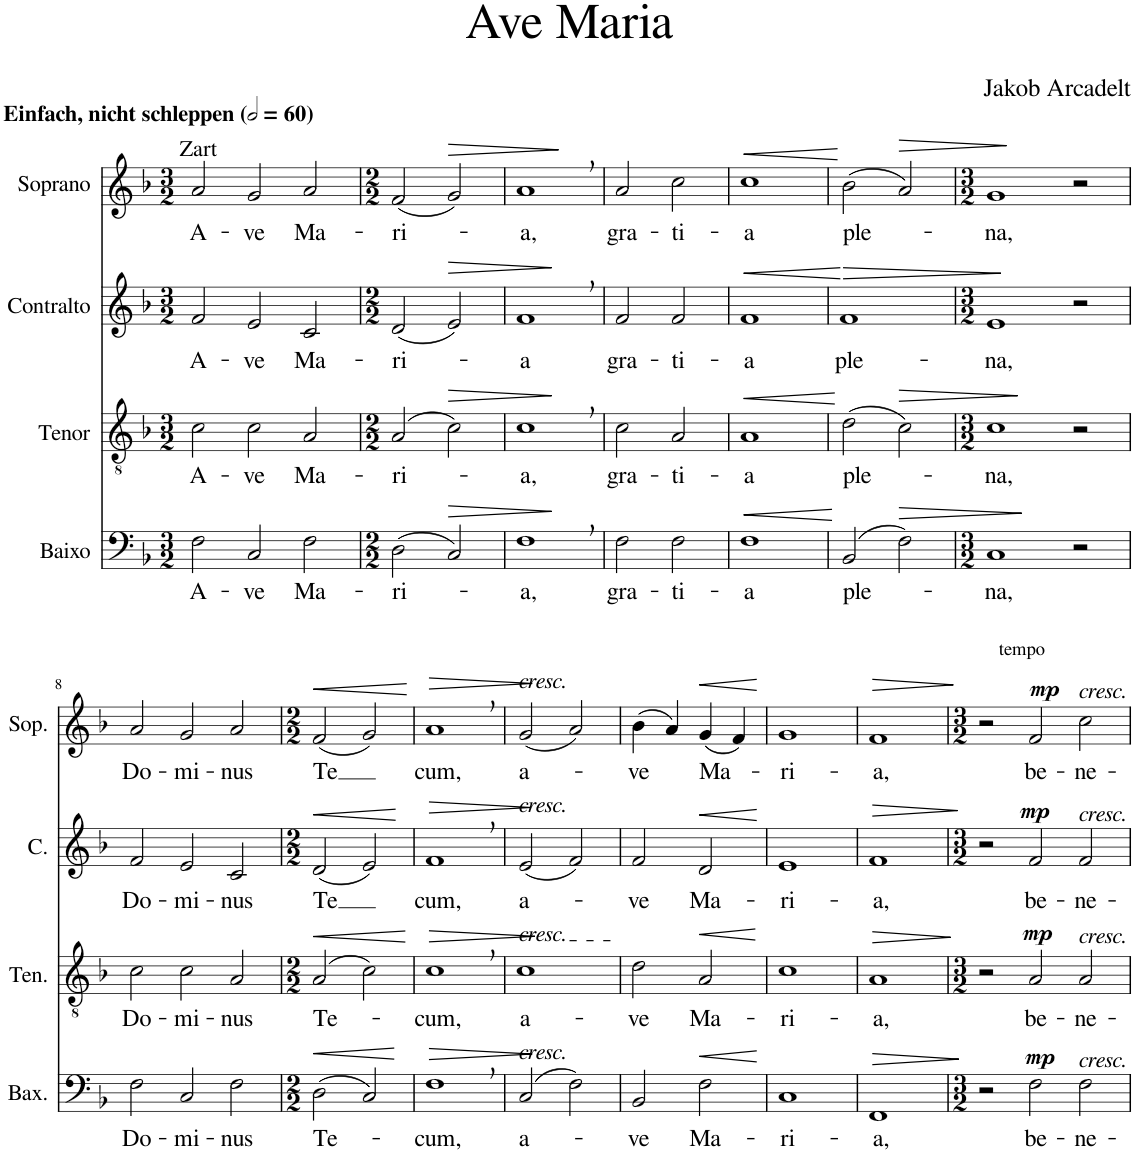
**kern	**text	**dynam	**kern	**text	**dynam	**kern	**text	**dynam	**kern	**text	**dynam	**harte
*part4	*part4	*part4	*part3	*part3	*part3	*part2	*part2	*part2	*part1	*part1	*part1	*part1
*staff4	*staff4	*staff4	*staff3	*staff3	*staff3	*staff2	*staff2	*staff2	*staff1	*staff1	*staff1	*
*I"Baixo	*	*	*I"Tenor	*	*	*I"Contralto	*	*	*I"Soprano	*	*	*
*I'Bax.	*	*	*I'Ten.	*	*	*I'C.	*	*	*I'Sop.	*	*	*
*clefF4	*	*	*clefGv2	*	*	*clefG2	*	*	*clefG2	*	*	*
*k[b-]	*	*	*k[b-]	*	*	*k[b-]	*	*	*k[b-]	*	*	*
*M3/2	*	*	*M3/2	*	*	*M3/2	*	*	*M3/2	*	*	*
*MM120	*	*	*MM120	*	*	*MM120	*	*	*MM120	*	*	*
=1	=1	=1	=1	=1	=1	=1	=1	=1	=1	=1	=1	=1
!	!	!	!	!	!	!	!	!	!LO:TX:a:B:t=Einfach, nicht schleppen	!	!	!
!	!LO:LY:b	!	!	!LO:LY:b	!	!	!LO:LY:b	!	!	!LO:LY:b	!	!LO:H:kt=Zart
2F\	A-	.	2c\	A-	.	2f/	A-	.	2a/	A-	.	N
!	!LO:LY:b	!	!	!LO:LY:b	!	!	!LO:LY:b	!	!	!LO:LY:b	!	!
2C/	-ve	.	2c\	-ve	.	2e/	-ve	.	2g/	-ve	.	.
!	!LO:LY:b	!	!	!LO:LY:b	!	!	!LO:LY:b	!	!	!LO:LY:b	!	!
2F\	Ma-	.	2A/	Ma-	.	2c/	Ma-	.	2a/	Ma-	.	.
=2	=2	=2	=2	=2	=2	=2	=2	=2	=2	=2	=2	=2
*M2/2	*	*	*M2/2	*	*	*M2/2	*	*	*M2/2	*	*	*
!	!LO:LY:b	!	!	!LO:LY:b	!	!	!LO:LY:b	!	!	!LO:LY:b	!	!
(2D\	-ri-	.	(2A/	-ri-	.	(2d/	-ri-	.	(2f/	-ri-	.	.
!	!	!LO:HP:b	!	!	!LO:HP:b	!	!	!LO:HP:b	!	!	!LO:HP:b	!
2C/)	.	>	2c\)	.	>	2e/)	.	>	2g/)	.	>	.
.	.	]	.	.	]	.	.	]	.	.	]	.
=3	=3	=3	=3	=3	=3	=3	=3	=3	=3	=3	=3	=3
!	!LO:LY:b	!	!	!LO:LY:b	!	!	!LO:LY:b	!	!	!LO:LY:b	!	!
1F,	-a,	.	1c,	-a,	.	1f,	-a	.	1a,	-a,	.	.
=4	=4	=4	=4	=4	=4	=4	=4	=4	=4	=4	=4	=4
!	!LO:LY:b	!	!	!LO:LY:b	!	!	!LO:LY:b	!	!	!LO:LY:b	!	!
2F\	gra-	.	2c\	gra-	.	2f/	gra-	.	2a/	gra-	.	.
!	!LO:LY:b	!	!	!LO:LY:b	!	!	!LO:LY:b	!	!	!LO:LY:b	!	!
2F\	-ti-	.	2A/	-ti-	.	2f/	-ti-	.	2cc\	-ti-	.	.
=5	=5	=5	=5	=5	=5	=5	=5	=5	=5	=5	=5	=5
!	!LO:LY:b	!LO:HP:b	!	!LO:LY:b	!LO:HP:b	!	!LO:LY:b	!LO:HP:b	!	!LO:LY:b	!LO:HP:b	!
1F	-a	<	1A	-a	<	1f	-a	<	1cc	-a	<	.
.	.	[	.	.	[	.	.	[	.	.	[	.
=6	=6	=6	=6	=6	=6	=6	=6	=6	=6	=6	=6	=6
!	!LO:LY:b	!	!	!LO:LY:b	!	!	!LO:LY:b	!LO:HP:b	!	!LO:LY:b	!	!
(2BB-/	ple-	.	(2d\	ple-	.	1f	ple-	>	(2b-\	ple-	.	.
!	!	!LO:HP:b	!	!	!LO:HP:b	!	!	!	!	!	!LO:HP:b	!
2F\)	.	>	2c\)	.	>	.	.	.	2a/)	.	>	.
.	.	]	.	.	]	.	.	]	.	.	]	.
=7	=7	=7	=7	=7	=7	=7	=7	=7	=7	=7	=7	=7
*M3/2	*	*	*M3/2	*	*	*M3/2	*	*	*M3/2	*	*	*
!	!LO:LY:b	!	!	!LO:LY:b	!	!	!LO:LY:b	!	!	!LO:LY:b	!	!
1C	-na,	.	1c	-na,	.	1e	-na,	.	1g	-na,	.	.
2r	.	.	2r	.	.	2r	.	.	2r	.	.	.
!!LO:LB:g=z
=8	=8	=8	=8	=8	=8	=8	=8	=8	=8	=8	=8	=8
!	!LO:LY:b	!	!	!LO:LY:b	!	!	!LO:LY:b	!	!	!LO:LY:b	!	!
2F\	Do-	.	2c\	Do-	.	2f/	Do-	.	2a/	Do-	.	.
!	!LO:LY:b	!	!	!LO:LY:b	!	!	!LO:LY:b	!	!	!LO:LY:b	!	!
2C/	-mi-	.	2c\	-mi-	.	2e/	-mi-	.	2g/	-mi-	.	.
!	!LO:LY:b	!	!	!LO:LY:b	!	!	!LO:LY:b	!	!	!LO:LY:b	!	!
2F\	-nus	.	2A/	-nus	.	2c/	-nus	.	2a/	-nus	.	.
=9	=9	=9	=9	=9	=9	=9	=9	=9	=9	=9	=9	=9
*M2/2	*	*	*M2/2	*	*	*M2/2	*	*	*M2/2	*	*	*
!	!LO:LY:b	!LO:HP:b	!	!LO:LY:b	!LO:HP:b	!	!LO:LY:b	!LO:HP:b	!	!LO:LY:b	!LO:HP:b	!
(2D\	Te-	<	(2A/	Te-	<	(2d/	Te	<	(2f/	Te	<	.
2C/)	.	[	2c\)	.	[	2e/)	.	[	2g/)	.	[	.
=10	=10	=10	=10	=10	=10	=10	=10	=10	=10	=10	=10	=10
!	!LO:LY:b	!LO:HP:b	!	!LO:LY:b	!LO:HP:b	!	!LO:LY:b	!LO:HP:b	!	!LO:LY:b	!LO:HP:b	!
1F,	-cum,	>	1c,	-cum,	>	1f,	cum,	>	1a,	cum,	>	.
.	.	]	.	.	]	.	.	]	.	.	]	.
=11	=11	=11	=11	=11	=11	=11	=11	=11	=11	=11	=11	=11
!	!	!	!	!	!	!	!	!	!LO:TX:a:i:t=cresc.	!	!	!
!	!	!	!	!	!	!LO:TX:a:i:t=cresc.	!	!	!	!	!	!
!	!	!	!LO:TX:a:i:t=cresc.	!	!	!	!	!	!	!	!	!
!LO:TX:a:i:t=cresc.	!	!	!	!	!	!	!	!	!	!	!	!
!	!LO:LY:b	!	!	!LO:LY:b	!	!	!LO:LY:b	!	!	!LO:LY:b	!	!
(2C/	a-	.	1c	a-	.	(2e/	a-	.	(2g/	a-	.	.
2F\)	.	.	.	.	.	2f/)	.	.	2a/)	.	.	.
=12	=12	=12	=12	=12	=12	=12	=12	=12	=12	=12	=12	=12
!	!LO:LY:b	!	!	!LO:LY:b	!	!	!LO:LY:b	!	!	!LO:LY:b	!	!
2BB-/	-ve	.	2d\	-ve	.	2f/	-ve	.	(4b-\	-ve	.	.
.	.	.	.	.	.	.	.	.	4a/)	.	.	.
!	!LO:LY:b	!LO:HP:b	!	!LO:LY:b	!LO:HP:b	!	!LO:LY:b	!LO:HP:b	!	!LO:LY:b	!LO:HP:b	!
2F\	Ma-	<	2A/	Ma-	<	2d/	Ma-	<	(4g/	Ma-	<	.
.	.	.	.	.	.	.	.	.	4f/)	.	.	.
.	.	[	.	.	[	.	.	[	.	.	[	.
=13	=13	=13	=13	=13	=13	=13	=13	=13	=13	=13	=13	=13
!	!LO:LY:b	!	!	!LO:LY:b	!	!	!LO:LY:b	!	!	!LO:LY:b	!	!
1C	-ri-	.	1c	-ri-	.	1e	-ri-	.	1g	-ri-	.	.
=14	=14	=14	=14	=14	=14	=14	=14	=14	=14	=14	=14	=14
!	!LO:LY:b	!LO:HP:b	!	!LO:LY:b	!LO:HP:b	!	!LO:LY:b	!LO:HP:b	!	!LO:LY:b	!LO:HP:b	!
1FF	-a,	>	1A	-a,	>	1f	-a,	>	1f	-a,	>	.
.	.	]	.	.	]	.	.	]	.	.	]	.
=15	=15	=15	=15	=15	=15	=15	=15	=15	=15	=15	=15	=15
*M3/2	*	*	*M3/2	*	*	*M3/2	*	*	*M3/2	*	*	*
2r	.	.	2r	.	.	2r	.	.	2r	.	.	.
!	!	!	!	!	!	!	!	!	!LO:TX:a:t=tempo	!	!	!
!	!LO:LY:b	!LO:DY:a	!	!LO:LY:b	!LO:DY:a	!	!LO:LY:b	!LO:DY:a	!	!LO:LY:b	!LO:DY:a	!
2F\	be-	mp	2A/	be-	mp	2f/	be-	mp	2f/	be-	mp	.
!	!	!	!	!	!	!	!	!	!LO:TX:a:i:t=cresc.	!	!	!
!	!	!	!	!	!	!LO:TX:a:i:t=cresc.	!	!	!	!	!	!
!	!	!	!LO:TX:a:i:t=cresc.	!	!	!	!	!	!	!	!	!
!LO:TX:a:i:t=cresc.	!	!	!	!	!	!	!	!	!	!	!	!
!	!LO:LY:b	!	!	!LO:LY:b	!	!	!LO:LY:b	!	!	!LO:LY:b	!	!
2F\	-ne-	.	2A/	-ne-	.	2f/	-ne-	.	2cc\	-ne-	.	.
=	=	=	=	=	=	=	=	=	=	=	=	=
*-	*-	*-	*-	*-	*-	*-	*-	*-	*-	*-	*-	*-
